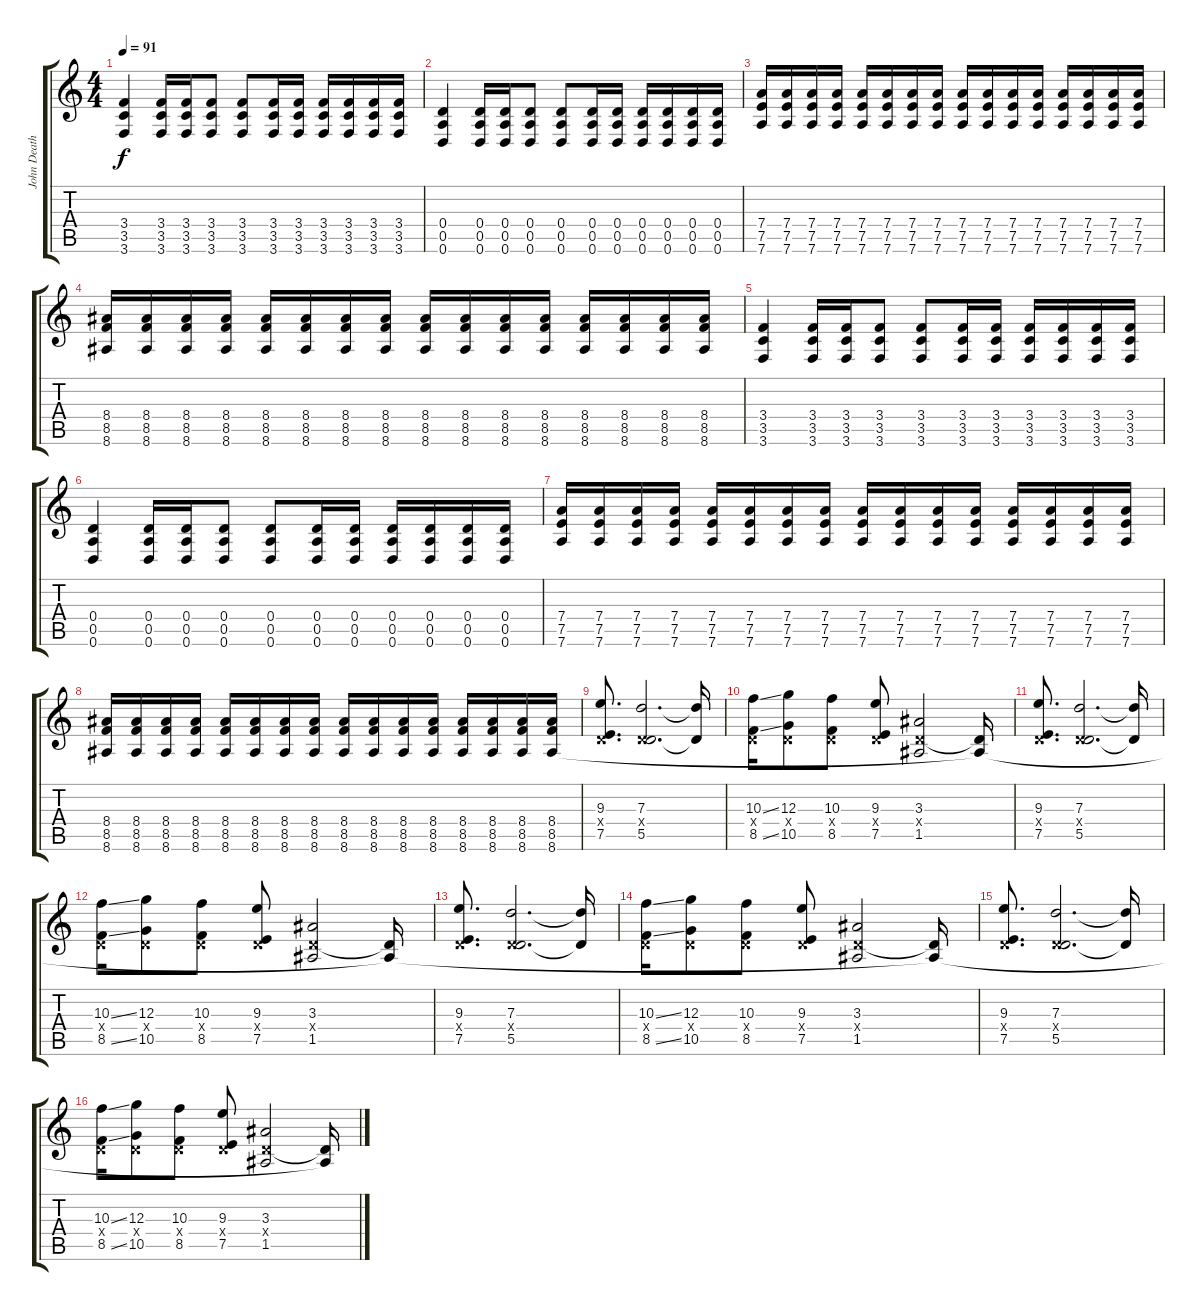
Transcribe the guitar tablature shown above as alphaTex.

\track ("John Death" "John Death") {instrument overdrivenguitar}
\staff {score tabs}
\tuning (E4 B3 G3 D3 A2 D2) {hide}
\ts (4 4)
\tempo 91
\clef g2
\ks c
(3.4 3.5 3.6).4{dy f} (3.4 3.5 3.6).16 (3.4 3.5 3.6).16 (3.4 3.5 3.6).8 (3.4 3.5 3.6).8 (3.4 3.5 3.6).16 (3.4 3.5 3.6).16 (3.4 3.5 3.6).16 (3.4 3.5 3.6).16 (3.4 3.5 3.6).16 (3.4 3.5 3.6).16 |
(0.4 0.5 0.6).4 (0.4 0.5 0.6).16 (0.4 0.5 0.6).16 (0.4 0.5 0.6).8 (0.4 0.5 0.6).8 (0.4 0.5 0.6).16 (0.4 0.5 0.6).16 (0.4 0.5 0.6).16 (0.4 0.5 0.6).16 (0.4 0.5 0.6).16 (0.4 0.5 0.6).16 |
(7.4 7.5 7.6).16 (7.4 7.5 7.6).16 (7.4 7.5 7.6).16 (7.4 7.5 7.6).16 (7.4 7.5 7.6).16 (7.4 7.5 7.6).16 (7.4 7.5 7.6).16 (7.4 7.5 7.6).16 (7.4 7.5 7.6).16 (7.4 7.5 7.6).16 (7.4 7.5 7.6).16 (7.4 7.5 7.6).16 (7.4 7.5 7.6).16 (7.4 7.5 7.6).16 (7.4 7.5 7.6).16 (7.4 7.5 7.6).16 |
(8.4 8.5 8.6).16 (8.4 8.5 8.6).16 (8.4 8.5 8.6).16 (8.4 8.5 8.6).16 (8.4 8.5 8.6).16 (8.4 8.5 8.6).16 (8.4 8.5 8.6).16 (8.4 8.5 8.6).16 (8.4 8.5 8.6).16 (8.4 8.5 8.6).16 (8.4 8.5 8.6).16 (8.4 8.5 8.6).16 (8.4 8.5 8.6).16 (8.4 8.5 8.6).16 (8.4 8.5 8.6).16 (8.4 8.5 8.6).16 |
(3.4 3.5 3.6).4 (3.4 3.5 3.6).16 (3.4 3.5 3.6).16 (3.4 3.5 3.6).8 (3.4 3.5 3.6).8 (3.4 3.5 3.6).16 (3.4 3.5 3.6).16 (3.4 3.5 3.6).16 (3.4 3.5 3.6).16 (3.4 3.5 3.6).16 (3.4 3.5 3.6).16 |
(0.4 0.5 0.6).4 (0.4 0.5 0.6).16 (0.4 0.5 0.6).16 (0.4 0.5 0.6).8 (0.4 0.5 0.6).8 (0.4 0.5 0.6).16 (0.4 0.5 0.6).16 (0.4 0.5 0.6).16 (0.4 0.5 0.6).16 (0.4 0.5 0.6).16 (0.4 0.5 0.6).16 |
(7.4 7.5 7.6).16 (7.4 7.5 7.6).16 (7.4 7.5 7.6).16 (7.4 7.5 7.6).16 (7.4 7.5 7.6).16 (7.4 7.5 7.6).16 (7.4 7.5 7.6).16 (7.4 7.5 7.6).16 (7.4 7.5 7.6).16 (7.4 7.5 7.6).16 (7.4 7.5 7.6).16 (7.4 7.5 7.6).16 (7.4 7.5 7.6).16 (7.4 7.5 7.6).16 (7.4 7.5 7.6).16 (7.4 7.5 7.6).16 |
(8.4 8.5 8.6).16 (8.4 8.5 8.6).16 (8.4 8.5 8.6).16 (8.4 8.5 8.6).16 (8.4 8.5 8.6).16 (8.4 8.5 8.6).16 (8.4 8.5 8.6).16 (8.4 8.5 8.6).16 (8.4 8.5 8.6).16 (8.4 8.5 8.6).16 (8.4 8.5 8.6).16 (8.4 8.5 8.6).16 (8.4 8.5 8.6).16 (8.4 8.5 8.6).16 (8.4 8.5 8.6).16 (8.4 8.5 8.6).16 |
(9.3 0.4{x} 7.5).8{d} (7.3 0.4{x} 5.5).2{d} (7.3{t} 5.5{t}).16 |
(10.3{ss} 0.4{x} 8.5{ss}).16 (12.3 0.4{x} 10.5).8 (10.3 0.4{x} 8.5).8 (9.3 0.4{x} 7.5).8 (3.3 0.4{x} 1.5).2 (0.4{t} 8.6{t}).16 |
(9.3 0.4{x} 7.5).8{d} (7.3 0.4{x} 5.5).2{d} (7.3{t} 5.5{t}).16 |
(10.3{ss} 0.4{x} 8.5{ss}).16 (12.3 0.4{x} 10.5).8 (10.3 0.4{x} 8.5).8 (9.3 0.4{x} 7.5).8 (3.3 0.4{x} 1.5).2 (0.4{t} 8.6{t}).16 |
(9.3 0.4{x} 7.5).8{d} (7.3 0.4{x} 5.5).2{d} (7.3{t} 5.5{t}).16 |
(10.3{ss} 0.4{x} 8.5{ss}).16 (12.3 0.4{x} 10.5).8 (10.3 0.4{x} 8.5).8 (9.3 0.4{x} 7.5).8 (3.3 0.4{x} 1.5).2 (0.4{t} 8.6{t}).16 |
(9.3 0.4{x} 7.5).8{d} (7.3 0.4{x} 5.5).2{d} (7.3{t} 5.5{t}).16 |
(10.3{ss} 0.4{x} 8.5{ss}).16 (12.3 0.4{x} 10.5).8 (10.3 0.4{x} 8.5).8 (9.3 0.4{x} 7.5).8 (3.3 0.4{x} 1.5).2 (0.4{t} 8.6{t}).16
